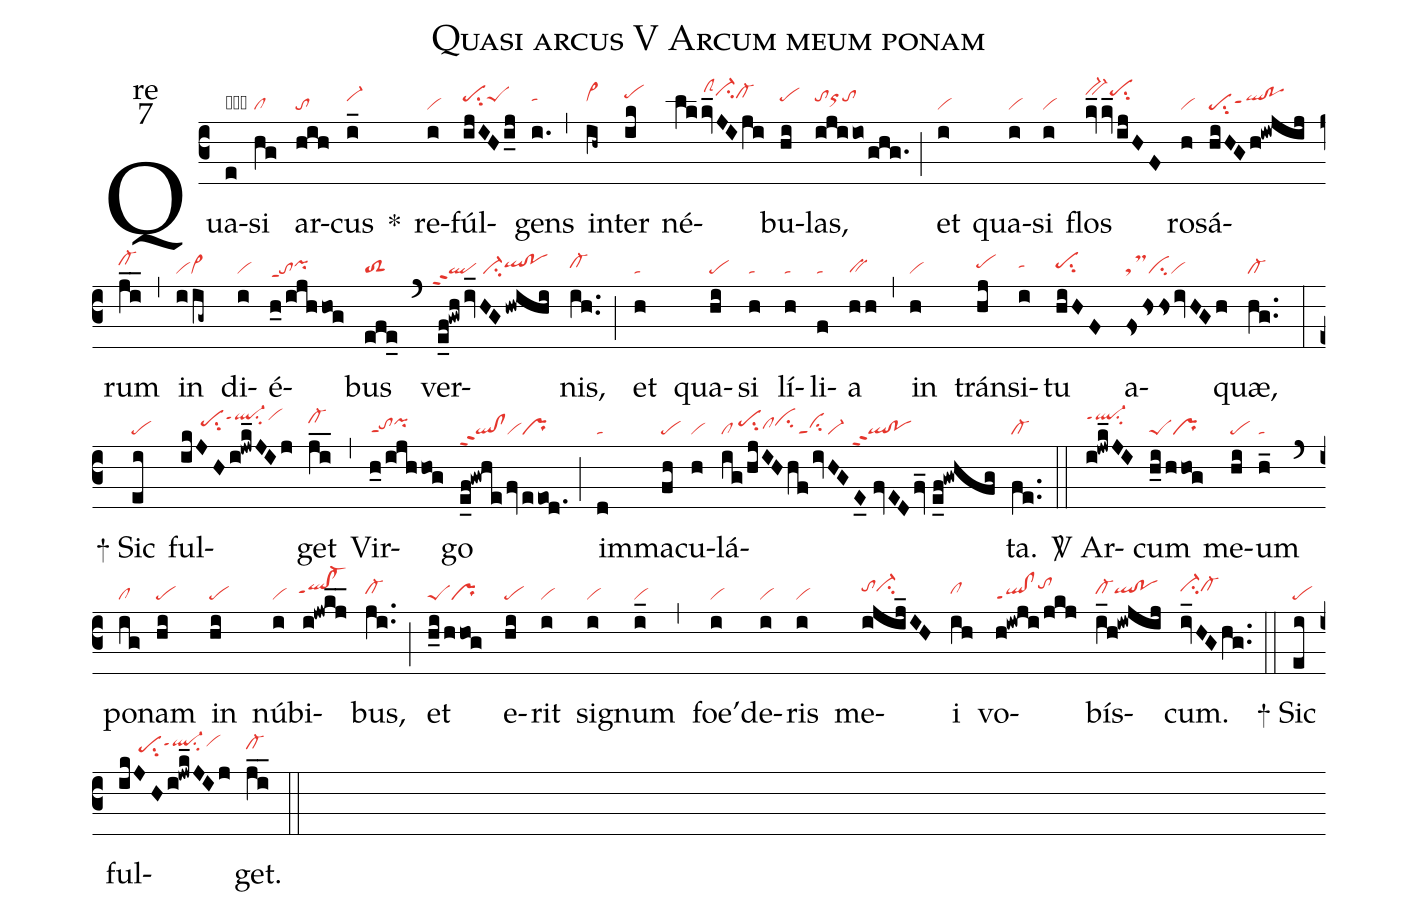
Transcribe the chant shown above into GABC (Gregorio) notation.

name:Quasi arcus V Arcum meum ponam;
office-part:re;
mode:7;
nabc-lines:1;
%%
(c3) Qua(e|obta)si(hg|cl) ar(hih|to)cus(i_|vi-hi) <sp>*</sp>() re(i|vi)fúl(ijIHi_j|pehisu2peShi)gens(i.|tahi) (,) in(ih~|vi>hi)ter(ik|pehj) né(lkkv_JIji|///////clShlci-hkcl-hj)bu(hi|pehi)las,(ijiio/ghg.|tohiorhitohi) (;) et(i|vi) qua(i|vi)si(i|vi) flos(kv_kv_ijHF|bv-hkpehksu2) ro(h|vi)sá(hiHGh!iwjij|pesu2qlhh!pohhppt1)rum(ji__|cl-hi) (,) in(iig~|vivi>) di(i|vi)é(h_0/ijhhog|toppt1pihh)bus(efe_|toS2) (`) ver(e_f!gwh/iv_HGhwihi|`qlppt2/ci-qlhh!pohh)nis,(ih..|cl-hh) (;) et(h|ta) qua(hi|pe)si(h|ta) lí(h|ta)li(f|ta)a(hh|bv) (,) in(h|vi) trán(hj|pehh)si(i|tahh)tu(hiHF|pehhsu2) a(fshshsivHGh|tsMcivi)quæ,(hg..|cl-) (:)

<sp>+</sp> Sic(ei|pe) ful(ikJHi!jwk_JIj|/////pehisu2ql-hkppt1su2vihk)get(j_i_|cl-hj) (,) Vir(h_0/ijhhog|tohhppt1pihi)go(e_f!gwhe/fv/eeod.|ql!clppt2vipr) (;) im(d|ta)ma(fh|pe)cu(h|vi)lá(ig/hjIHhf/ivHGE_0//fvEDfv_//e_f!gwhfg|cl/pehisu2clhhcihicippt1vi-//ql!poppt2)ta.(fe..|cl-) (::)

<sp>V/</sp> Ar(i!jwk_JI|ql-hkppt1su2)cum(h_i/hhog|peSpr) me(hi|pe)um(h_|ta) (`) po(ig|cl)nam(hi|pe) in(hi|pe) nú(i|vi)bi(i!jwkj__|`qlhh!cl-hhppt1)bus,(ji..|cl-hh) (;) et(h_i/hhog|peSpr) e(hi|pe)rit(i|vi) sig(i|vi)num(i_|vi) (,) f<sp>oe'</sp>(i|vi)de(i|vi)ris(i|vi) me(ijij_IH|tohici-hi)i(ih|clhh) vo(h!iwji/jkj|ql!clppt1tohj)bís(i_h!iwjij|cl-hhqlhh!pohh)cum.(iv_HGhg..|ci-hicl-hi) (::)

<sp>+</sp> Sic(ei|pe) ful(ikJHi!jwk_JIj|/////pehisu2ql-hkppt1su2vihk)get.(j_i_|cl-hj) (::)
